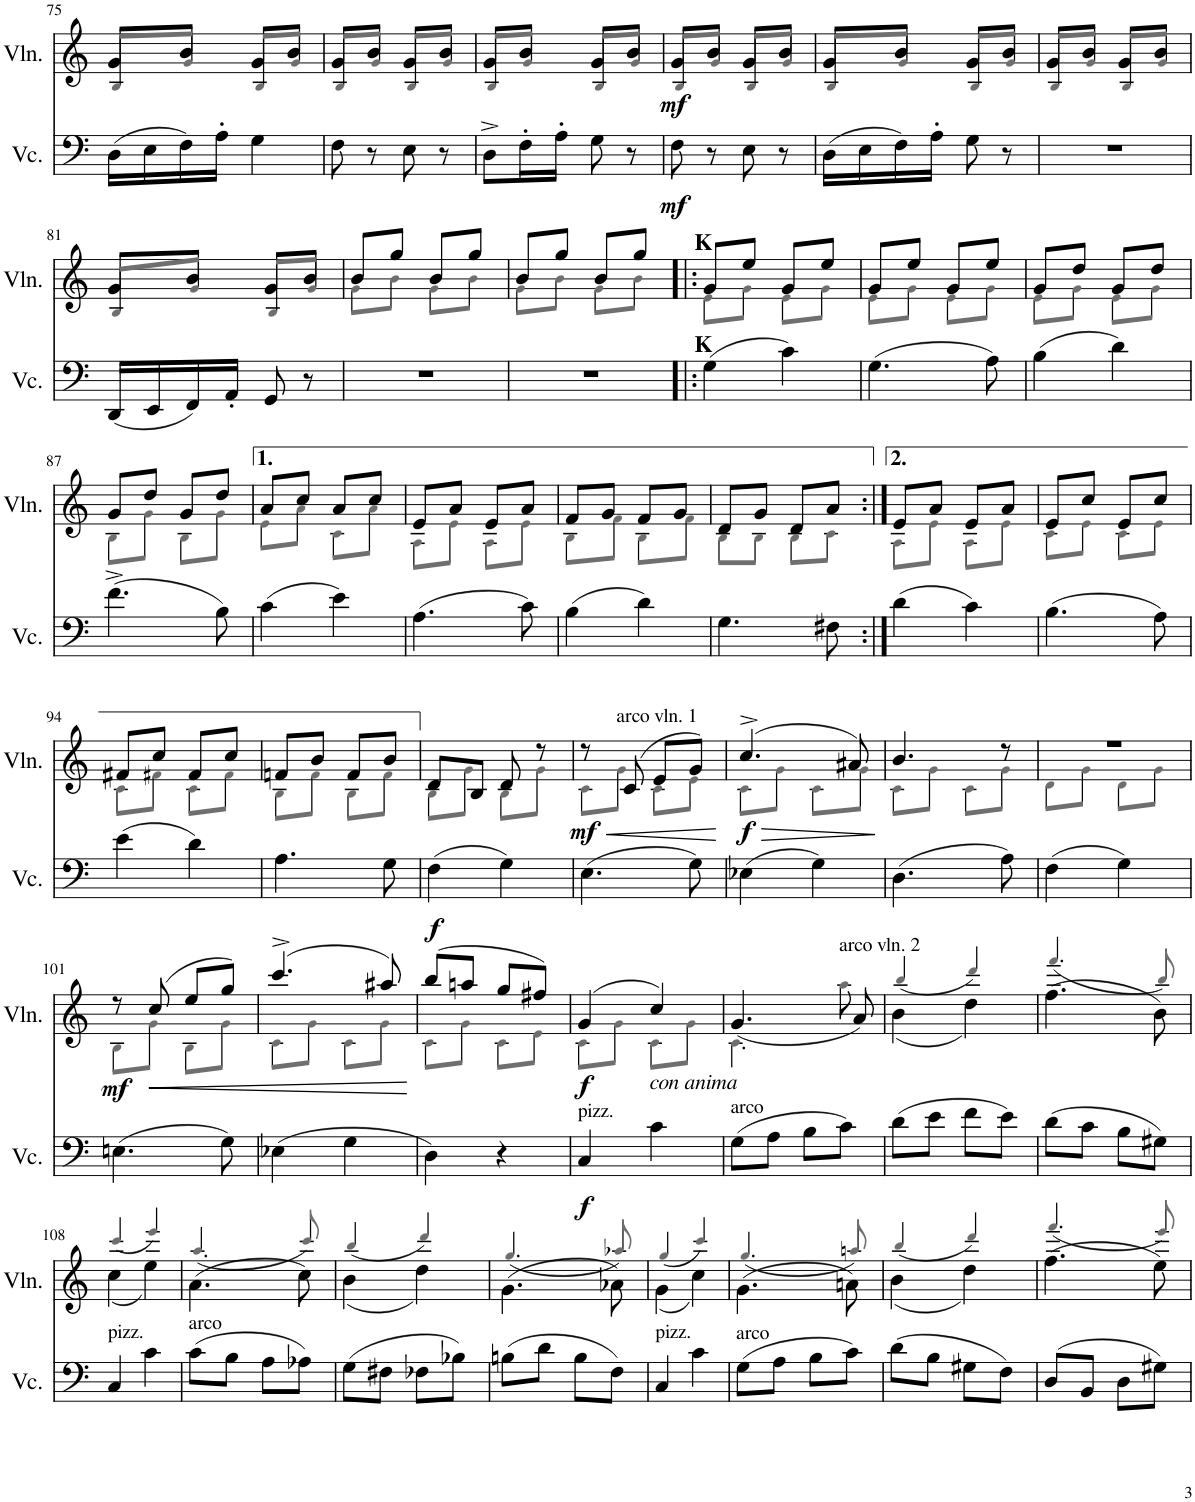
**kern	**dynam	**kern	**dynam
*part2	*part2	*part1	*part1
*staff2	*staff2	*staff1	*staff1
*I"Violoncello	*	*I"Violin	*
*I'Vc.	*	*I'Vln.	*
!!LO:PB:g=z
*clefF4	*	*clefG2	*
*k[]	*	*k[]	*
*M2/4	*	*M2/4	*
=75	=75	=75	=75
*	*	*^	*
(16D\LL	.	8B!i/L	8g/L	.
16E\	.	.	.	.
16F\)	.	8g!i/J	8b/J	.
16A'\JJ	.	.	.	.
4G\	.	8B!i/L	8g/L	.
.	.	8g!i/J	8b/J	.
=76	=76	=76	=76	=76
8F\	.	8B!i/L	8g/L	.
8r	.	8g!i/J	8b/J	.
8E\	.	8B!i/L	8g/L	.
8r	.	8g!i/J	8b/J	.
=77	=77	=77	=77	=77
8D^\L	.	8B!i/L	8g/L	.
16F'\L	.	8g!i/J	8b/J	.
16A'\JJ	.	.	.	.
8G\	.	8B!i/L	8g/L	.
8r	.	8g!i/J	8b/J	.
=78	=78	=78	=78	=78
!	!LO:DY:b	!	!	!LO:DY:b
8F\	mf	8B!i/L	8g/L	mf
8r	.	8g!i/J	8b/J	.
8E\	.	8B!i/L	8g/L	.
8r	.	8g!i/J	8b/J	.
=79	=79	=79	=79	=79
(16D\LL	.	8B!i/L	8g/L	.
16E\	.	.	.	.
16F\)	.	8g!i/J	8b/J	.
16A'\JJ	.	.	.	.
8G\	.	8B!i/L	8g/L	.
8r	.	8g!i/J	8b/J	.
=80	=80	=80	=80	=80
2r	.	8B!i/L	8g/L	.
.	.	8g!i/J	8b/J	.
.	.	8B!i/L	8g/L	.
.	.	8g!i/J	8b/J	.
!!LO:LB:g=z	!!
=81	=81	=81	=81	=81
(16DD/LL	.	8B!i/L	8g/L	.
16EE/	.	.	.	.
16FF/)	.	8g!i/J	8b/J	.
16AA'/JJ	.	.	.	.
8GG/	.	8B!i/L	8g/L	.
8r	.	8g!i/J	8b/J	.
=82	=82	=82	=82	=82
2r	.	8b/L	8gi\L	.
.	.	8gg/J	8bi\J	.
.	.	8b/L	8gi\L	.
.	.	8gg/J	8bi\J	.
=83	=83	=83	=83	=83
2r	.	8b/L	8gi\L	.
.	.	8gg/J	8bi\J	.
.	.	8b/L	8gi\L	.
.	.	8gg/J	8bi\J	.
=84!|:	=84!|:	=84!|:	=84!|:	=84!|:
!	!	!LO:TX:a:B:t=K	!	!
!LO:TX:a:B:t=K	!	!	!	!
(4G\	.	8g/L	8ei\L	.
.	.	8ee/J	8gi\J	.
4c\)	.	8g/L	8ei\L	.
.	.	8ee/J	8gi\J	.
=85	=85	=85	=85	=85
(4.G\	.	8g/L	8ei\L	.
.	.	8ee/J	8gi\J	.
.	.	8g/L	8ei\L	.
8A\)	.	8ee/J	8gi\J	.
=86	=86	=86	=86	=86
(4B\	.	8g/L	8ei\L	.
.	.	8dd/J	8gi\J	.
4d\)	.	8g/L	8ei\L	.
.	.	8dd/J	8gi\J	.
!!LO:LB:g=z	!!
=87	=87	=87	=87	=87
(4.f^\	.	8g/L	8Bi\L	.
.	.	8dd/J	8gi\J	.
.	.	8g/L	8Bi\L	.
8B\)	.	8dd/J	8gi\J	.
=88	=88	=88	=88	=88
(4c\	.	8a/L	8ei\L	.
.	.	8cc/J	8ai\J	.
4e\)	.	8a/L	8ci\L	.
.	.	8cc/J	8ai\J	.
=89	=89	=89	=89	=89
(4.A\	.	8e/L	8Ai\L	.
.	.	8a/J	8ei\J	.
.	.	8e/L	8Ai\L	.
8c\)	.	8a/J	8ei\J	.
=90	=90	=90	=90	=90
(4B\	.	8f/L	8Bi\L	.
.	.	8g/J	8fi\J	.
4d\)	.	8f/L	8Bi\L	.
.	.	8g/J	8fi\J	.
=91	=91	=91	=91	=91
4.G\	.	8d/L	8Bi\L	.
.	.	8g/J	8Bi\J	.
.	.	8d/L	8Bi\L	.
8F#X\	.	8a/J	8ci\J	.
=92:|!	=92:|!	=92:|!	=92:|!	=92:|!
(4d\	.	8e/L	8Ai\L	.
.	.	8a/J	8ei\J	.
4c\)	.	8e/L	8Ai\L	.
.	.	8a/J	8ei\J	.
=93	=93	=93	=93	=93
(4.B\	.	8e/L	8ci\L	.
.	.	8cc/J	8ei\J	.
.	.	8e/L	8ci\L	.
8A\)	.	8cc/J	8ei\J	.
!!LO:LB:g=z	!!
=94	=94	=94	=94	=94
(4e\	.	8f#X/L	8ci\L	.
.	.	8cc/J	8f#Xi\J	.
4d\)	.	8f#/L	8ci\L	.
.	.	8cc/J	8f#i\J	.
=95	=95	=95	=95	=95
4.A\	.	8fn/L	8Bi\L	.
.	.	8b/J	8fi\J	.
.	.	8f/L	8Bi\L	.
8G\	.	8b/J	8fi\J	.
=96	=96	=96	=96	=96
!	!LO:DY:b	!	!	!
(4F\	f	8d/L	8Bi\L	.
.	.	8B/J	8gi\J	.
4G\)	.	8d/	8Bi\L	.
.	.	8r	8gi\J	.
=97	=97	=97	=97	=97
!	!	!	!	!LO:HP:b
!	!	!	!	!LO:DY:n=1:b
(4.E\	.	8r	8ci\L	< mf
!	!	!LO:TX:a:t=arco vln. 1	!	!
.	.	(8c/	8gi\J	.
.	.	8e/L	8ci\L	.
8G\)	.	8g/J)	8ei\J	.
*	*	*v	*v	*
.	.	.	[
=98	=98	=98	=98
!	!	!	!LO:HP:b
*	*	*^	*
!	!	!	!	!LO:DY:n=1:b
(4E-X\	.	(4.cc^/	8ci\L	> f
.	.	.	8gi\J	.
4G\)	.	.	8ci\L	.
.	.	8a#X/)	8gi\J	.
*	*	*v	*v	*
.	.	.	]
=99	=99	=99	=99
*	*	*^	*
(4.D\	.	4.b/	8ci\L	.
.	.	.	8gi\J	.
.	.	.	8ci\L	.
8A\)	.	8r	8gi\J	.
=100	=100	=100	=100	=100
(4F\	.	2r	8di\L	.
.	.	.	8gi\J	.
4G\)	.	.	8di\L	.
.	.	.	8gi\J	.
!!LO:LB:g=z	!!
=101	=101	=101	=101	=101
!	!	!	!	!LO:DY:b
(4.En\	.	8r	8Bi\L	mf
!	!	!	!	!LO:HP:b
.	.	(8cc/	8gi\J	<
.	.	8ee/L	8Bi\L	.
8G\)	.	8gg/J)	8gi\J	.
=102	=102	=102	=102	=102
(4E-X\	.	(4.ccc^/	8ci\L	.
.	.	.	8gi\J	.
4G\	.	.	8ci\L	.
.	.	8aa#X/)	8gi\J	.
*	*	*v	*v	*
.	.	.	[
=103	=103	=103	=103
*	*	*^	*
4D\)	.	(8bb/L	8ci\L	.
.	.	8aan/J	8gi\J	.
4r	.	8gg/L	8ci\L	.
.	.	8ff#X/J)	8ei\J	.
=104	=104	=104	=104	=104
!LO:TX:a:t=pizz.	!	!	!	!
!	!LO:DY:b	!	!	!LO:DY:b
4C/	f	(4g/	8ci\L	f
.	.	.	8gi\J	.
!	!	!LO:TX:b:i:t=con anima	!	!
4c\	.	4cc/)	8ci\L	.
.	.	.	8gi\J	.
=105	=105	=105	=105	=105
!LO:TX:a:t=arco	!	!	!	!
(8G\L	.	(<4.g/	4.ci\	.
8A\J	.	.	.	.
8B\L	.	.	.	.
!	!	!LO:TX:a:t=arco vln. 2	!	!
8c\J)	.	8a/)	8aai\	.
=106	=106	=106	=106	=106
(8d\L	.	(<4b\	(4bbi/	.
8e\J	.	.	.	.
8f\L	.	4dd\)	4dddi/)	.
8e\J)	.	.	.	.
=107	=107	=107	=107	=107
(8d\L	.	(4.ff\	(4.fffi/	.
8c\J	.	.	.	.
8B\L	.	.	.	.
8G#X\J)	.	8b\)	8bbi/)	.
!!LO:LB:g=z	!!
=108	=108	=108	=108	=108
!LO:TX:a:t=pizz.	!	!	!	!
4C/	.	(<4cc\	(4ccci/	.
4c\	.	4ee\)	4eeei/)	.
=109	=109	=109	=109	=109
!LO:TX:a:t=arco	!	!	!	!
(8c\L	.	(4.a\	(4.aai/	.
8B\J	.	.	.	.
8A\L	.	.	.	.
8A-X\J)	.	8cc\)	8ccci/)	.
=110	=110	=110	=110	=110
(8G\L	.	(<4b\	(4bbi/	.
8F#X\J	.	.	.	.
8F-X\L	.	4dd\)	4dddi/)	.
8B-X\J)	.	.	.	.
=111	=111	=111	=111	=111
(8Bn\L	.	(4.g\	(4.ggi/	.
8d\J	.	.	.	.
8B\L	.	.	.	.
8F\J)	.	8a-X\)	8aa-Xi/)	.
=112	=112	=112	=112	=112
!LO:TX:a:t=pizz.	!	!	!	!
4C/	.	(<4g\	(4ggi/	.
4c\	.	4cc\)	4ccci/)	.
=113	=113	=113	=113	=113
!LO:TX:a:t=arco	!	!	!	!
(8G\L	.	(4.g\	(4.ggi/	.
8A\J	.	.	.	.
8B\L	.	.	.	.
8c\J)	.	8an\)	8aani/)	.
=114	=114	=114	=114	=114
(8d\L	.	(<4b\	(4bbi/	.
8B\J	.	.	.	.
8G#X\L	.	4dd\)	4dddi/)	.
8F\J)	.	.	.	.
=115	=115	=115	=115	=115
(8D/L	.	(4.ff\	(4.fffi/	.
8BB/J	.	.	.	.
8D\L	.	.	.	.
8G#X\J)	.	8ee\)	8eeei/)	.
*	*	*v	*v	*
=	=	=	=
*-	*-	*-	*-
